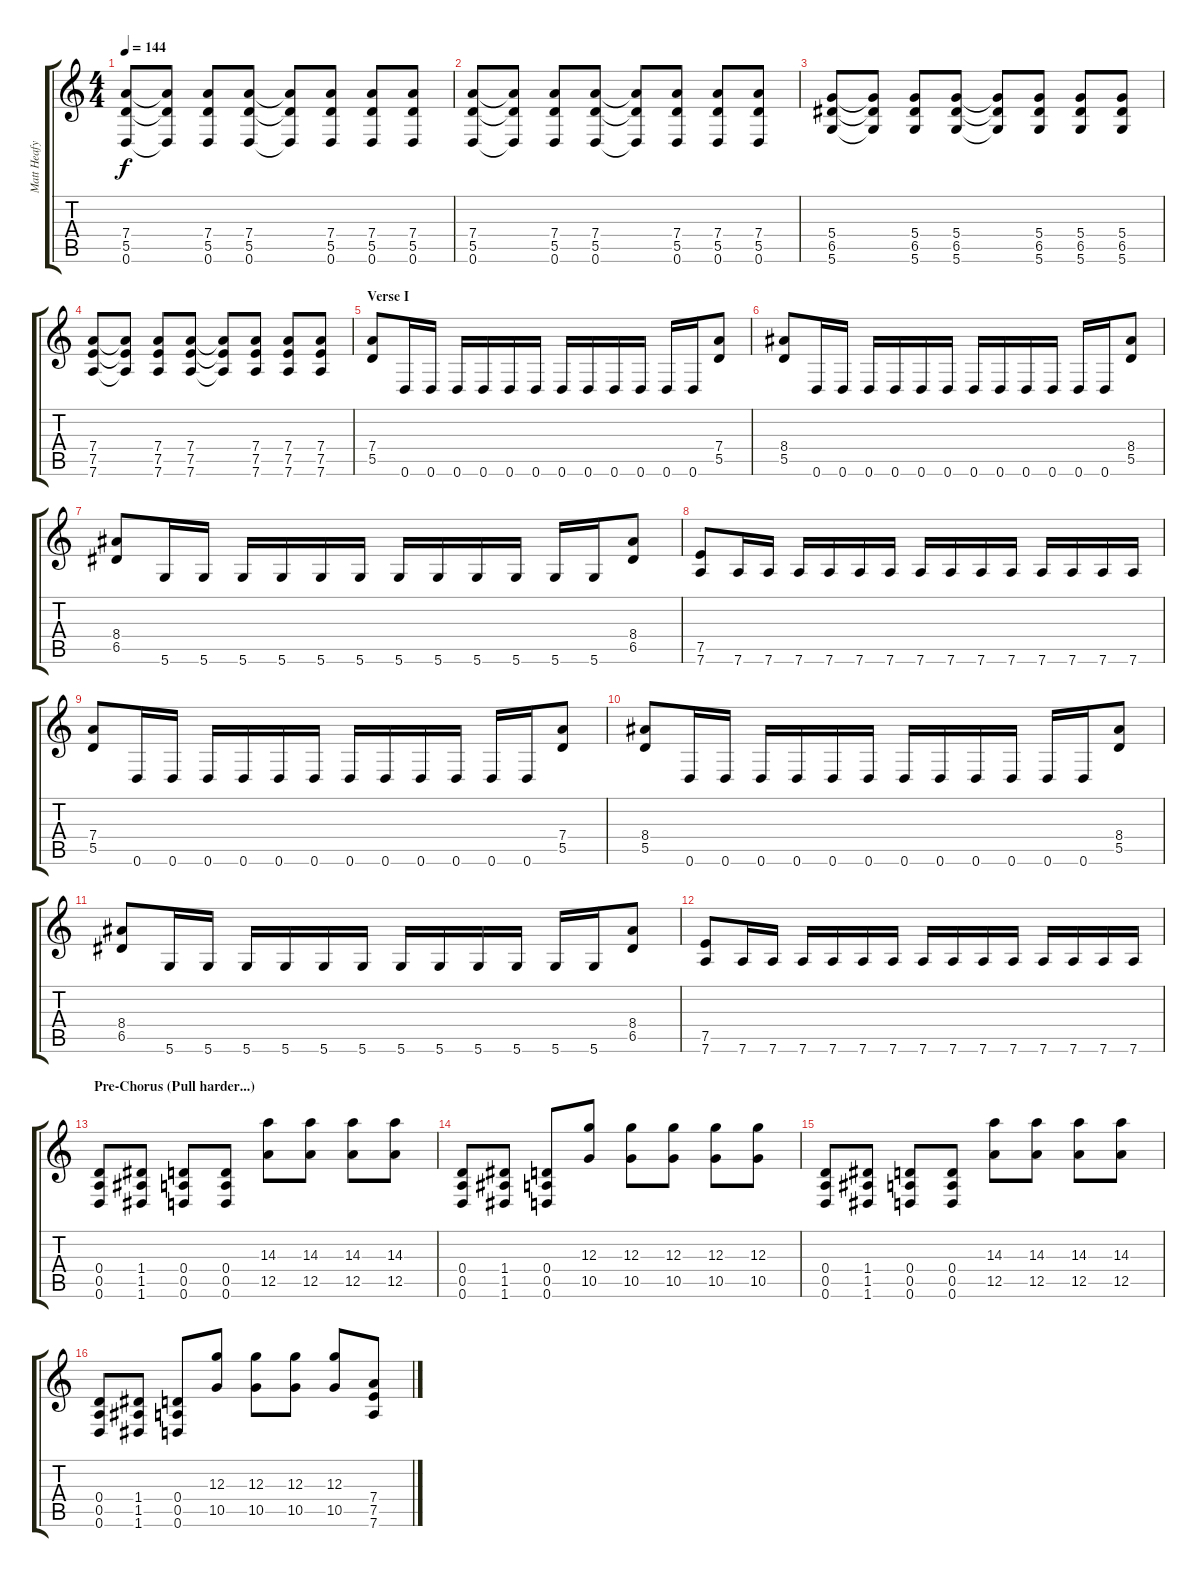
\track ("Matt Heafy" "Matt Heafy") {instrument overdrivenguitar}
\staff {score tabs}
\tuning (E4 B3 G3 D3 A2 D2) {hide}
\ts (4 4)
\tempo 144
\clef g2
\ks c
(7.4 5.5 0.6).8{dy f} (7.4{t} 5.5{t} 0.6{t}).8 (7.4 5.5 0.6).8 (7.4 5.5 0.6).8 (7.4{t} 5.5{t} 0.6{t}).8 (7.4 5.5 0.6).8 (7.4 5.5 0.6).8 (7.4 5.5 0.6).8 |
(7.4 5.5 0.6).8 (7.4{t} 5.5{t} 0.6{t}).8 (7.4 5.5 0.6).8 (7.4 5.5 0.6).8 (7.4{t} 5.5{t} 0.6{t}).8 (7.4 5.5 0.6).8 (7.4 5.5 0.6).8 (7.4 5.5 0.6).8 |
(5.4 6.5 5.6).8 (5.4{t} 6.5{t} 5.6{t}).8 (5.4 6.5 5.6).8 (5.4 6.5 5.6).8 (5.4{t} 6.5{t} 5.6{t}).8 (5.4 6.5 5.6).8 (5.4 6.5 5.6).8 (5.4 6.5 5.6).8 |
(7.4 7.5 7.6).8 (7.4{t} 7.5{t} 7.6{t}).8 (7.4 7.5 7.6).8 (7.4 7.5 7.6).8 (7.4{t} 7.5{t} 7.6{t}).8 (7.4 7.5 7.6).8 (7.4 7.5 7.6).8 (7.4 7.5 7.6).8 |
\section ("" "Verse I")
(7.4 5.5).8 0.6.16 0.6.16 0.6.16 0.6.16 0.6.16 0.6.16 0.6.16 0.6.16 0.6.16 0.6.16 0.6.16 0.6.16 (7.4 5.5).8 |
(8.4 5.5).8 0.6.16 0.6.16 0.6.16 0.6.16 0.6.16 0.6.16 0.6.16 0.6.16 0.6.16 0.6.16 0.6.16 0.6.16 (8.4 5.5).8 |
(8.4 6.5).8 5.6.16 5.6.16 5.6.16 5.6.16 5.6.16 5.6.16 5.6.16 5.6.16 5.6.16 5.6.16 5.6.16 5.6.16 (8.4 6.5).8 |
(7.5 7.6).8 7.6.16 7.6.16 7.6.16 7.6.16 7.6.16 7.6.16 7.6.16 7.6.16 7.6.16 7.6.16 7.6.16 7.6.16 7.6.16 7.6.16 |
(7.4 5.5).8 0.6.16 0.6.16 0.6.16 0.6.16 0.6.16 0.6.16 0.6.16 0.6.16 0.6.16 0.6.16 0.6.16 0.6.16 (7.4 5.5).8 |
(8.4 5.5).8 0.6.16 0.6.16 0.6.16 0.6.16 0.6.16 0.6.16 0.6.16 0.6.16 0.6.16 0.6.16 0.6.16 0.6.16 (8.4 5.5).8 |
(8.4 6.5).8 5.6.16 5.6.16 5.6.16 5.6.16 5.6.16 5.6.16 5.6.16 5.6.16 5.6.16 5.6.16 5.6.16 5.6.16 (8.4 6.5).8 |
(7.5 7.6).8 7.6.16 7.6.16 7.6.16 7.6.16 7.6.16 7.6.16 7.6.16 7.6.16 7.6.16 7.6.16 7.6.16 7.6.16 7.6.16 7.6.16 |
\section ("" "Pre-Chorus (Pull harder...)")
(0.4 0.5 0.6).8 (1.4 1.5 1.6).8 (0.4 0.5 0.6).8 (0.4 0.5 0.6).8 (14.3 12.5).8 (14.3 12.5).8 (14.3 12.5).8 (14.3 12.5).8 |
(0.4 0.5 0.6).8 (1.4 1.5 1.6).8 (0.4 0.5 0.6).8 (12.3 10.5).8 (12.3 10.5).8 (12.3 10.5).8 (12.3 10.5).8 (12.3 10.5).8 |
(0.4 0.5 0.6).8 (1.4 1.5 1.6).8 (0.4 0.5 0.6).8 (0.4 0.5 0.6).8 (14.3 12.5).8 (14.3 12.5).8 (14.3 12.5).8 (14.3 12.5).8 |
(0.4 0.5 0.6).8 (1.4 1.5 1.6).8 (0.4 0.5 0.6).8 (12.3 10.5).8 (12.3 10.5).8 (12.3 10.5).8 (12.3 10.5).8 (7.4 7.5 7.6).8
